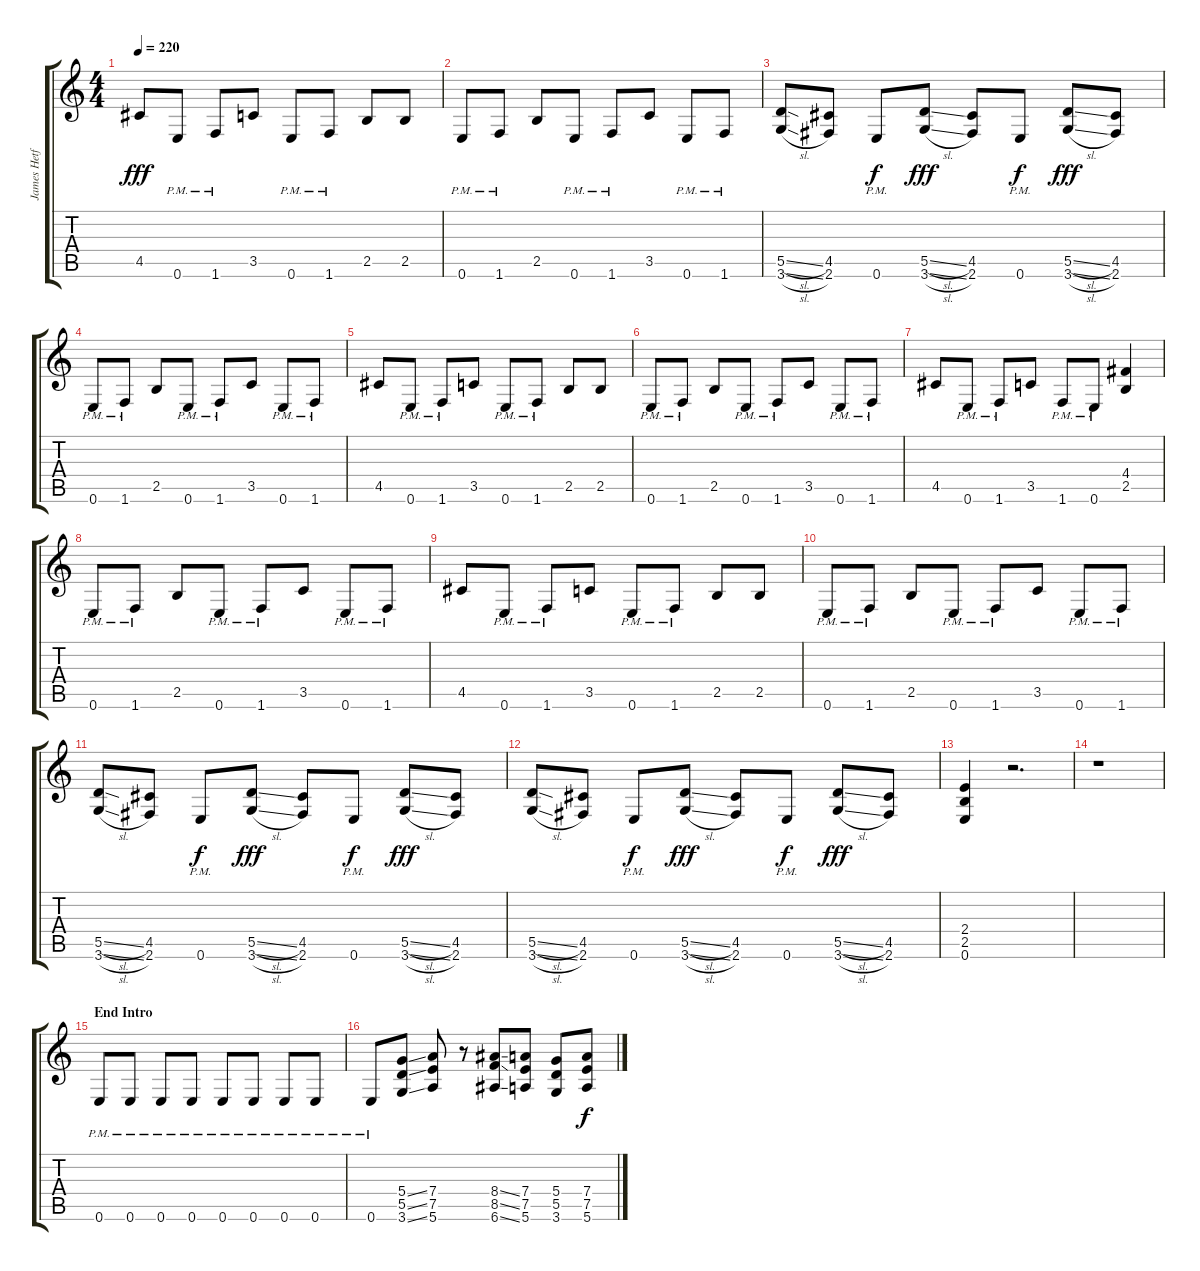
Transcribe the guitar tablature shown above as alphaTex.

\track ("James Hetfield" "James Hetf") {instrument distortionguitar}
\staff {score tabs}
\tuning (E4 B3 G3 D3 A2 E2) {hide}
\ts (4 4)
\tempo 220
\clef g2
\ks c
4.5.8{dy fff} 0.6{pm}.8 1.6{pm}.8 3.5.8 0.6{pm}.8 1.6{pm}.8 2.5.8 2.5.8 |
0.6{pm}.8 1.6{pm}.8 2.5.8 0.6{pm}.8 1.6{pm}.8 3.5.8 0.6{pm}.8 1.6{pm}.8 |
(5.5{sl} 3.6{sl}).8 (4.5 2.6).8 0.6{pm}.8{dy f} (5.5{sl} 3.6{sl}).8{dy fff} (4.5 2.6).8 0.6{pm}.8{dy f} (5.5{sl} 3.6{sl}).8{dy fff} (4.5 2.6).8 |
0.6{pm}.8 1.6{pm}.8 2.5.8 0.6{pm}.8 1.6{pm}.8 3.5.8 0.6{pm}.8 1.6{pm}.8 |
4.5.8 0.6{pm}.8 1.6{pm}.8 3.5.8 0.6{pm}.8 1.6{pm}.8 2.5.8 2.5.8 |
0.6{pm}.8 1.6{pm}.8 2.5.8 0.6{pm}.8 1.6{pm}.8 3.5.8 0.6{pm}.8 1.6{pm}.8 |
4.5.8 0.6{pm}.8 1.6{pm}.8 3.5.8 1.6{pm}.8 0.6{pm}.8 (4.4 2.5).4 |
0.6{pm}.8 1.6{pm}.8 2.5.8 0.6{pm}.8 1.6{pm}.8 3.5.8 0.6{pm}.8 1.6{pm}.8 |
4.5.8 0.6{pm}.8 1.6{pm}.8 3.5.8 0.6{pm}.8 1.6{pm}.8 2.5.8 2.5.8 |
0.6{pm}.8 1.6{pm}.8 2.5.8 0.6{pm}.8 1.6{pm}.8 3.5.8 0.6{pm}.8 1.6{pm}.8 |
(5.5{sl} 3.6{sl}).8 (4.5 2.6).8 0.6{pm}.8{dy f} (5.5{sl} 3.6{sl}).8{dy fff} (4.5 2.6).8 0.6{pm}.8{dy f} (5.5{sl} 3.6{sl}).8{dy fff} (4.5 2.6).8 |
(5.5{sl} 3.6{sl}).8 (4.5 2.6).8 0.6{pm}.8{dy f} (5.5{sl} 3.6{sl}).8{dy fff} (4.5 2.6).8 0.6{pm}.8{dy f} (5.5{sl} 3.6{sl}).8{dy fff} (4.5 2.6).8 |
(2.4 2.5 0.6).4 r.2{d} |
r.1 |
\section ("" "End Intro")
0.6{pm}.8 0.6{pm}.8 0.6{pm}.8 0.6{pm}.8 0.6{pm}.8 0.6{pm}.8 0.6{pm}.8 0.6{pm}.8 |
0.6{pm}.8 (5.4{ss} 5.5{ss} 3.6{ss}).8 (7.4 7.5 5.6).8 r.8 (8.4{ss} 8.5{ss} 6.6{ss}).8 (7.4 7.5 5.6).8 (5.4 5.5 3.6).8 (7.4 7.5 5.6).8{dy f}
